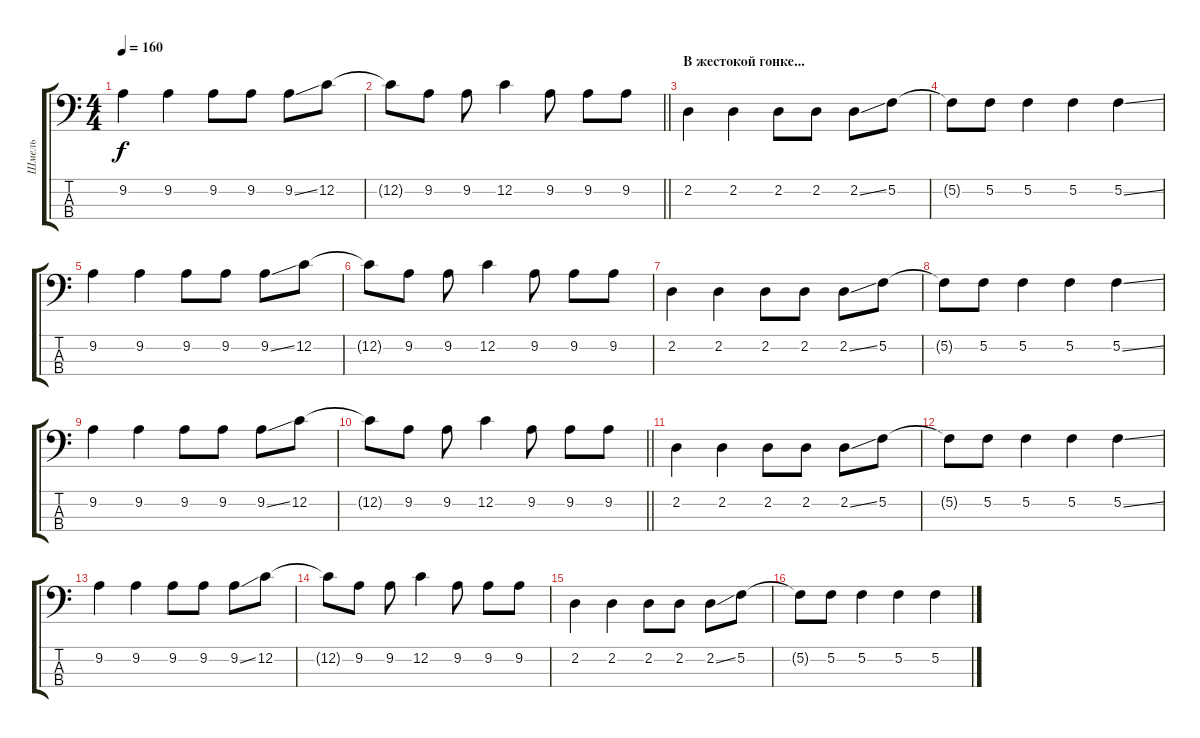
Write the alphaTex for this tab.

\track ("Шмель" "Шмель") {instrument electricbasspick}
\staff {score tabs}
\tuning (F2 C2 G1 C1) {hide}
\ts (4 4)
\tempo 160
\clef f4
\ks c
9.2.4{dy f} 9.2.4 9.2.8 9.2.8 9.2{ss}.8 12.2.8 |
\barLineRight lightlight
12.2{t}.8 9.2.8 9.2.8 12.2.4 9.2.8 9.2.8 9.2.8 |
\section ("" "В жестокой гонке...")
2.2.4 2.2.4 2.2.8 2.2.8 2.2{ss}.8 5.2.8 |
5.2{t}.8 5.2.8 5.2.4 5.2.4 5.2{ss}.4 |
9.2.4 9.2.4 9.2.8 9.2.8 9.2{ss}.8 12.2.8 |
12.2{t}.8 9.2.8 9.2.8 12.2.4 9.2.8 9.2.8 9.2.8 |
2.2.4 2.2.4 2.2.8 2.2.8 2.2{ss}.8 5.2.8 |
5.2{t}.8 5.2.8 5.2.4 5.2.4 5.2{ss}.4 |
9.2.4 9.2.4 9.2.8 9.2.8 9.2{ss}.8 12.2.8 |
\barLineRight lightlight
12.2{t}.8 9.2.8 9.2.8 12.2.4 9.2.8 9.2.8 9.2.8 |
2.2.4 2.2.4 2.2.8 2.2.8 2.2{ss}.8 5.2.8 |
5.2{t}.8 5.2.8 5.2.4 5.2.4 5.2{ss}.4 |
9.2.4 9.2.4 9.2.8 9.2.8 9.2{ss}.8 12.2.8 |
12.2{t}.8 9.2.8 9.2.8 12.2.4 9.2.8 9.2.8 9.2.8 |
2.2.4 2.2.4 2.2.8 2.2.8 2.2{ss}.8 5.2.8 |
5.2{t}.8 5.2.8 5.2.4 5.2.4 5.2{ss}.4
